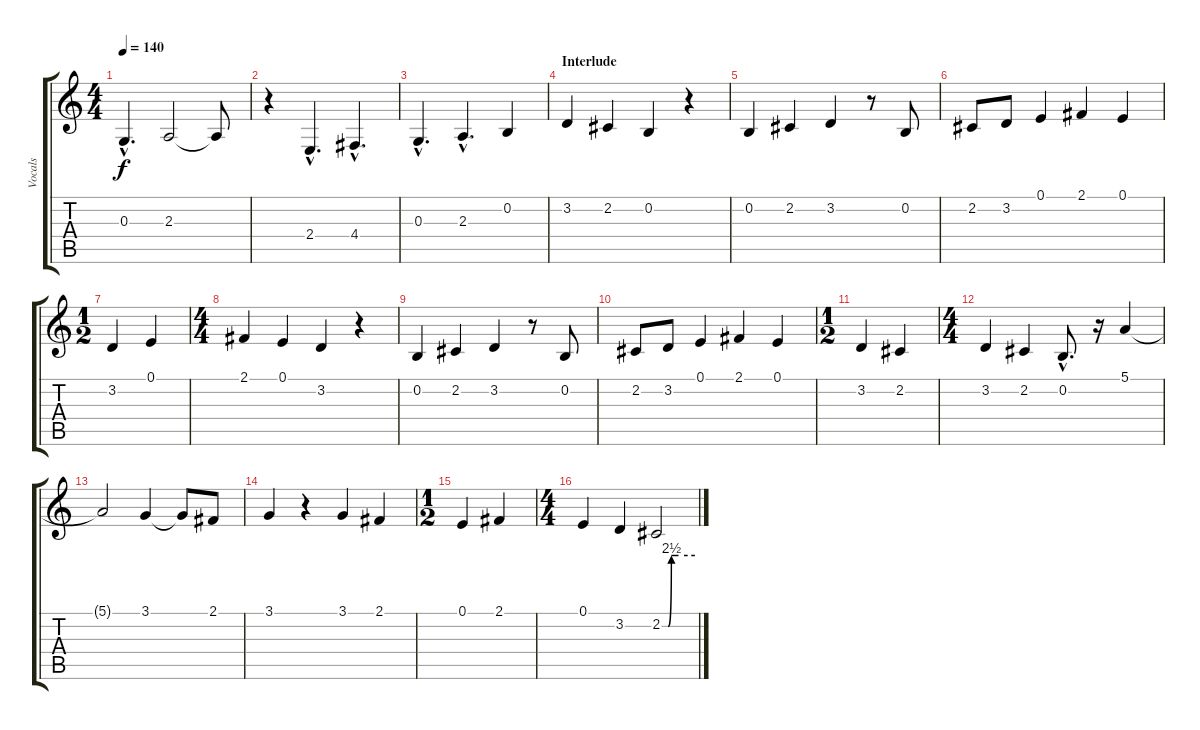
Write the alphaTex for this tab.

\track ("Vocals" "Vocals") {instrument oboe}
\staff {score tabs}
\tuning (E4 B3 G3 D3 A2 E2) {hide}
\ts (4 4)
\tempo 140
\clef g2
\ks c
0.3{hac}.4{d dy f} 2.3.2 2.3{t}.8 |
r.4 2.4{hac}.4{d} 4.4{hac}.4{d} |
0.3{hac}.4{d} 2.3{hac}.4{d} 0.2.4 |
\section ("" "Interlude")
3.2.4 2.2.4 0.2.4 r.4 |
0.2.4 2.2.4 3.2.4 r.8 0.2.8 |
2.2.8 3.2.8 0.1.4 2.1.4 0.1.4 |
\ts (1 2)
3.2.4 0.1.4 |
\ts (4 4)
2.1.4 0.1.4 3.2.4 r.4 |
0.2.4 2.2.4 3.2.4 r.8 0.2.8 |
2.2.8 3.2.8 0.1.4 2.1.4 0.1.4 |
\ts (1 2)
3.2.4 2.2.4 |
\ts (4 4)
3.2.4 2.2.4 0.2{hac}.8{d} r.16 5.1.4 |
5.1{t}.2 3.1.4 3.1{t}.8 2.1.8 |
3.1.4 r.4 3.1.4 2.1.4 |
\ts (1 2)
0.1.4 2.1.4 |
\ts (4 4)
0.1.4 3.2.4 2.2{be (custom 0 0 11 0 17 10 30 10 60 10)}.2
